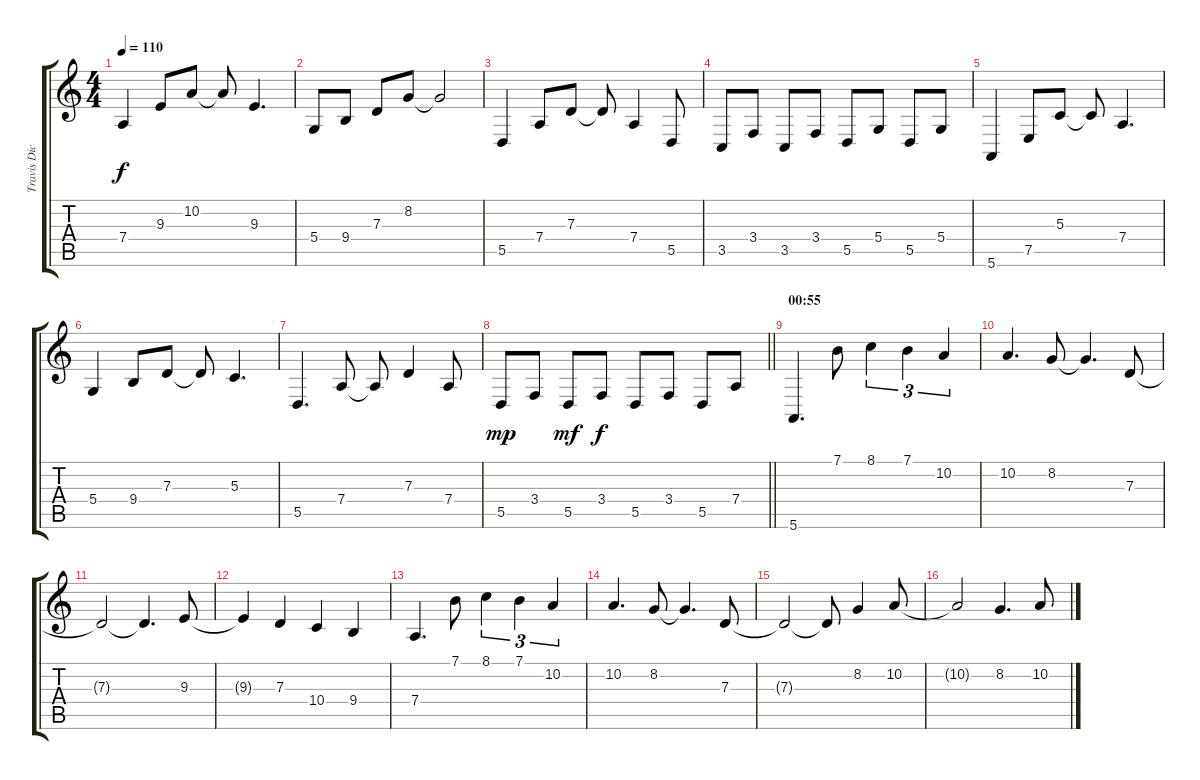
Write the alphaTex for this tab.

\track ("Travis Dickerson 1" "Travis Dic") {instrument electricpiano1}
\staff {score tabs}
\tuning (E4 B3 G3 D3 A2 E2) {hide}
\ts (4 4)
\tempo 110
\clef g2
\ks c
7.4.4{dy f} 9.3.8 10.2.8 10.2{t}.8 9.3.4{d} |
5.4.8 9.4.8 7.3.8 8.2.8 8.2{t}.2 |
5.5.4 7.4.8 7.3.8 7.3{t}.8 7.4.4 5.5.8 |
3.5.8 3.4.8 3.5.8 3.4.8 5.5.8 5.4.8 5.5.8 5.4.8 |
5.6.4 7.5.8 5.3.8 5.3{t}.8 7.4.4{d} |
5.4.4 9.4.8 7.3.8 7.3{t}.8 5.3.4{d} |
5.5.4{d} 7.4.8 7.4{t}.8 7.3.4 7.4.8 |
\barLineRight lightlight
5.5.8{dy mp} 3.4.8 5.5.8{dy mf} 3.4.8{dy f} 5.5.8 3.4.8 5.5.8 7.4.8 |
\section ("" "00:55")
5.6.4{d} 7.1.8 8.1.4{tu (3 2)} 7.1.4{tu (3 2)} 10.2.4{tu (3 2)} |
10.2.4{d} 8.2.8 8.2{t}.4{d} 7.3.8 |
7.3{t}.2 7.3{t}.4{d} 9.3.8 |
9.3{t}.4 7.3.4 10.4.4 9.4.4 |
7.4.4{d} 7.1.8 8.1.4{tu (3 2)} 7.1.4{tu (3 2)} 10.2.4{tu (3 2)} |
10.2.4{d} 8.2.8 8.2{t}.4{d} 7.3.8 |
7.3{t}.2 7.3{t}.8 8.2.4 10.2.8 |
10.2{t}.2 8.2.4{d} 10.2.8
